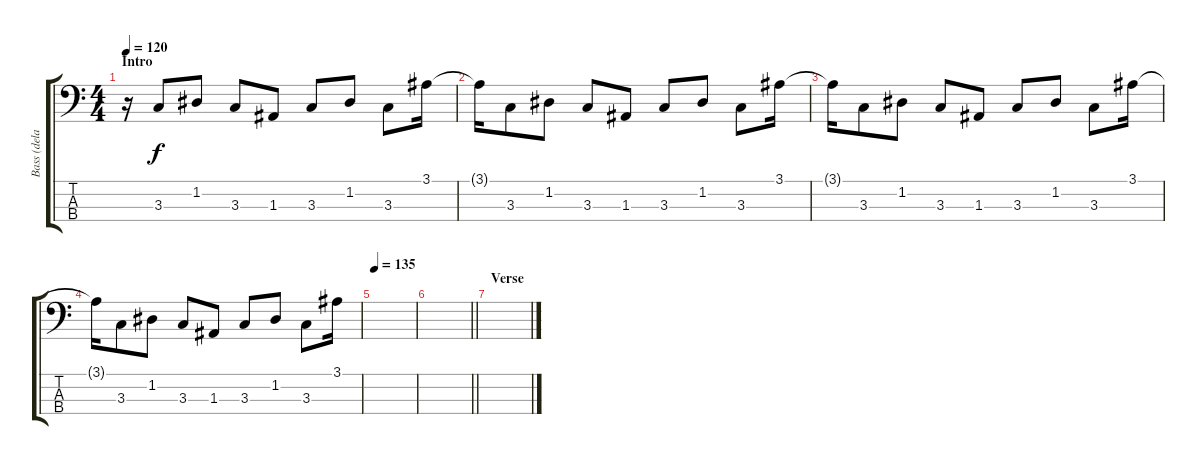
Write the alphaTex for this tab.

\track ("Bass (delay)" "Bass (dela") {instrument electricbasspick}
\staff {score tabs}
\tuning (G2 D2 A1 E1) {hide}
\ts (4 4)
\section ("" "Intro")
\tempo 120
\clef f4
\ks c
r.16{dy f instrument electricbasspick} 3.3.8 1.2.8 3.3.8 1.3.8 3.3.8 1.2.8 3.3.8 3.1.16 |
3.1{t}.16 3.3.8 1.2.8 3.3.8 1.3.8 3.3.8 1.2.8 3.3.8 3.1.16 |
3.1{t}.16 3.3.8 1.2.8 3.3.8 1.3.8 3.3.8 1.2.8 3.3.8 3.1.16 |
3.1{t}.16 3.3.8 1.2.8 3.3.8 1.3.8 3.3.8 1.2.8 3.3.8 3.1.16 |
\tempo 135
|
\barLineRight lightlight
|
\section ("" "Verse")
